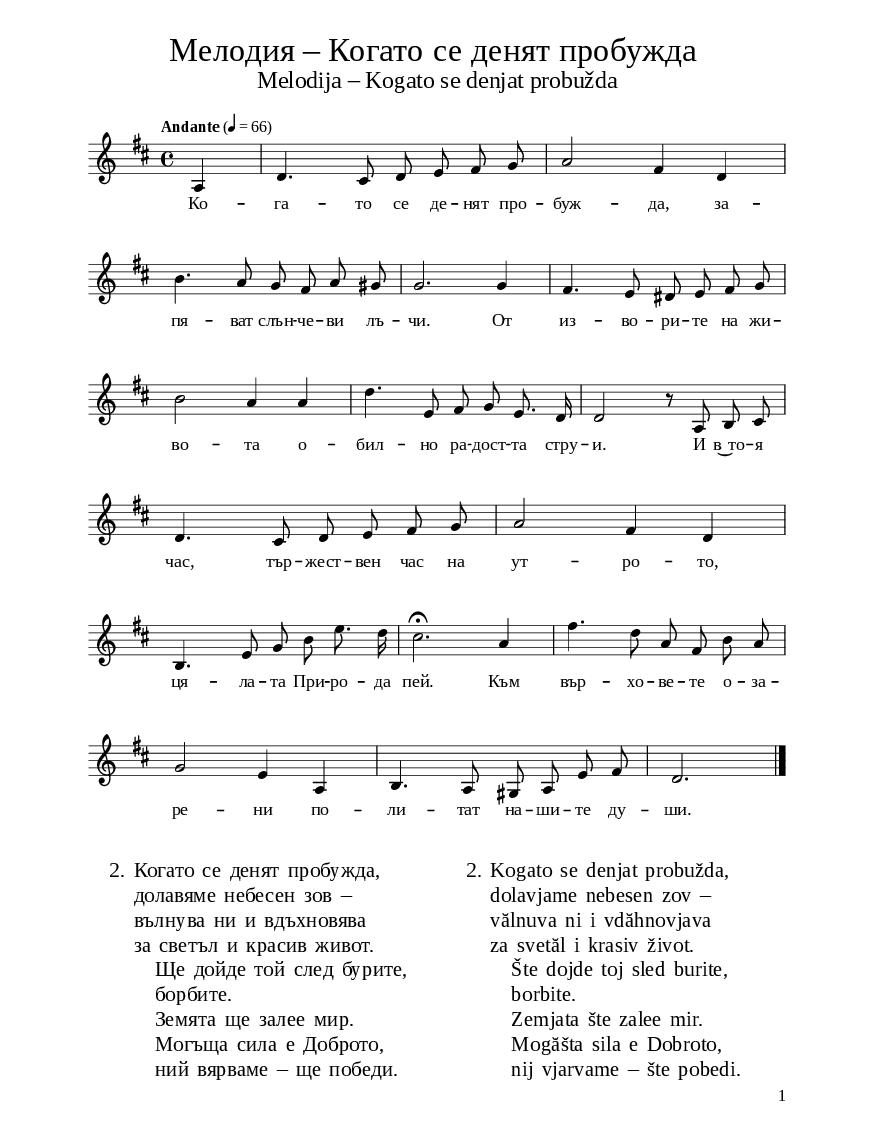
\version "2.24.2"

% include paper part and global functions
\include "include/globals.ily"

\bookpart {
  \label #'ref188
  \tocItem \markup "Мелодия – Когато се денят... – Melodija – Kogato se denjat..."
  \include "include/bookpart-paper.ily"
  \score {
    \include "include/score-layout.ily"

    \new Voice \relative c' {
      \clef treble
      \key d \major
      \time 4/4
      \tempoFunc "Andante" 4 "66"
      \autoBeamOff
      \partial 4
      a4 | d4. cis8 d8 e8 fis8 g8 | a2 fis4 d4 | \break

      b'4. a8 g fis a gis |g2. g4 | fis4. e8 dis e fis g | \break

      b2 a4 a |d4. e,8 fis8 g8 e8. d16 | d2 r8 a8 b8 cis8 | \break

      d4. cis8 d e fis g | a2 fis4 d4 | \break

      b4. e8 g b e8. d16 | cis2.\fermata a4 | fis'4. d8 a fis b a \break |

      g2 e4 a,4 | b4. a8 gis a e'8 fis | d2 . \bar "|." \break
    }


    \addlyrics {
      Ко -- га -- то се де -- нят про -- буж -- да,
      за -- пя -- ват слън -- че -- ви лъ -- чи.
      От из -- во -- ри -- те на жи -- во -- та
      о -- бил -- но ра -- дост -- та стру -- и.
      И в~то -- я час, тър -- жест -- вен час на ут -- ро -- то,
      ця -- ла -- та При -- ро -- да пей.
      Към вър -- хо -- ве -- те о -- за -- ре -- ни
      по -- ли -- тат на -- ши -- те ду -- ши.}

        \header {
          title = \titleFunc "Мелодия – Когато се денят пробужда " "Melodija – Kogato se denjat probužda"
        }

        \midi{}

      } % score

      \markup \fontsize #bgCoupletFontSize {
        \hspace #2
        \override #`(baseline-skip . ,bgCoupletBaselineSkip)
        \column {
          \line {   2. Когато се денят пробужда,}
          \line {   "   " долавяме небесен зов – }
          \line {   "   " вълнува ни и вдъхновява}
          \line {   "   " за светъл и красив живот.}
          \line {   "       " Ще дойде той след бурите, }
          \line {   "       " борбите.}
          \line {   "       " Земята ще залее мир.}
          \line {   "       " Могъща сила е Доброто,}
          \line {   "       " ний вярваме – ще победи.}
        }

        \hspace #5
        \override #`(baseline-skip . ,bgCoupletBaselineSkip)
         \column {
          \line {   2. Kogato se denjat probužda,}
          \line {   "   " dolavjame nebesen zov – }
          \line {   "   " vălnuva ni i vdăhnovjava}
          \line {   "   " za svetăl i krasiv život.}
          \line {   "       " Šte dojde toj sled burite, }
          \line {   "       " borbite.}
          \line {   "       " Zemjata šte zalee mir.}
          \line {   "       " Mogăšta sila e Dobroto,}
          \line {   "       " nij vjarvame – šte pobedi.}
        } %column
      } % markup

      % include foreign translation(s) of the song
      

    } % bookpart

    % Più mosso
    %
